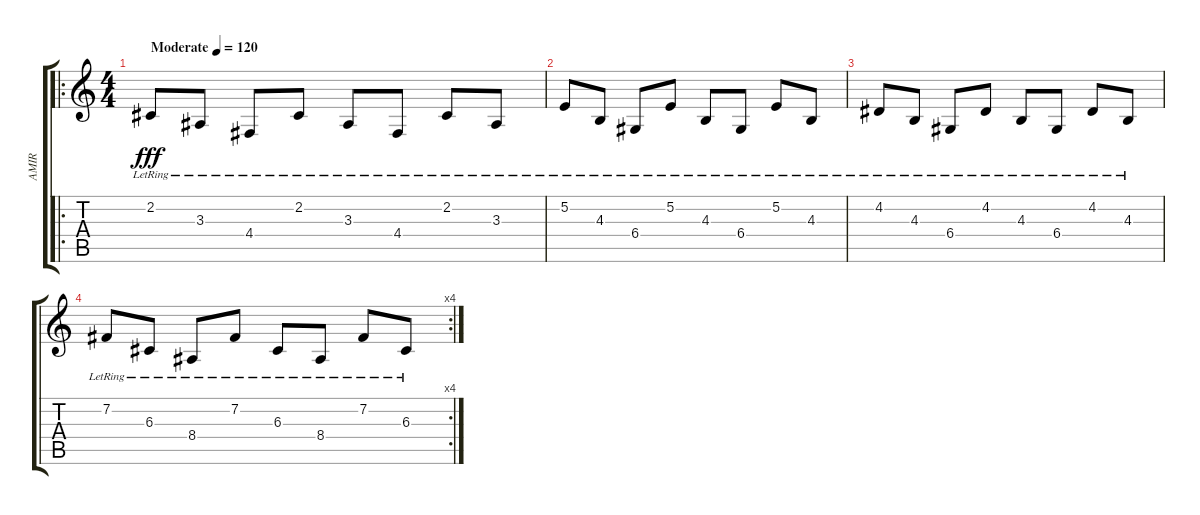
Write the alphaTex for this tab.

\track ("AMIR" "AMIR") {instrument acousticgrandpiano}
\staff {score tabs}
\tuning (E4 B3 G3 D3 A2 E2) {hide}
\ro
\ts (4 4)
\tempo (120 "Moderate")
\clef g2
\ks c
2.2{lr}.8{dy fff instrument acousticgrandpiano} 3.3{lr}.8 4.4{lr}.8 2.2{lr}.8 3.3{lr}.8 4.4{lr}.8 2.2{lr}.8 3.3{lr}.8 |
5.2{lr}.8 4.3{lr}.8 6.4{lr}.8 5.2{lr}.8 4.3{lr}.8 6.4{lr}.8 5.2{lr}.8 4.3{lr}.8 |
4.2{lr}.8 4.3{lr}.8 6.4{lr}.8 4.2{lr}.8 4.3{lr}.8 6.4{lr}.8 4.2{lr}.8 4.3{lr}.8 |
\rc 4
7.2{lr}.8 6.3{lr}.8 8.4{lr}.8 7.2{lr}.8 6.3{lr}.8 8.4{lr}.8 7.2{lr}.8 6.3{lr}.8
